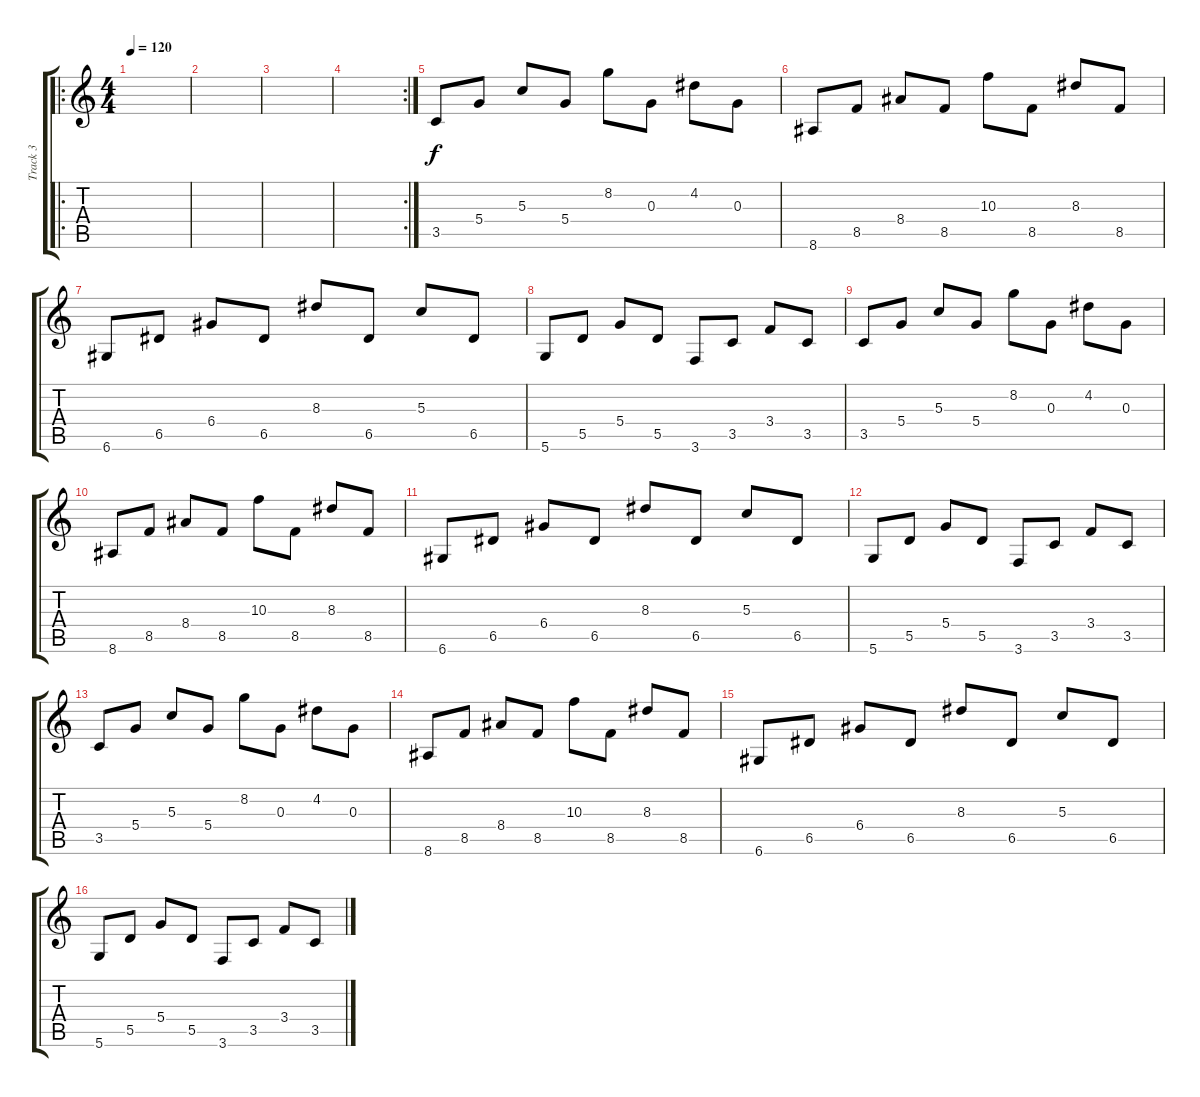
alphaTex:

\track ("Track 3" "Track 3") {instrument acousticguitarsteel}
\staff {score tabs}
\tuning (E4 B3 G3 D3 A2 D2) {hide}
\ro
\ts (4 4)
\tempo 120
\clef g2
\ks c
|
|
|
\rc 2
|
3.5.8{instrument electricgrandpiano} 5.4.8 5.3.8 5.4.8 8.2.8 0.3.8 4.2.8 0.3.8 |
8.6.8{instrument electricgrandpiano} 8.5.8 8.4.8 8.5.8 10.3.8 8.5.8 8.3.8 8.5.8 |
6.6.8 6.5.8 6.4.8 6.5.8 8.3.8 6.5.8 5.3.8 6.5.8 |
5.6.8 5.5.8 5.4.8 5.5.8 3.6.8 3.5.8 3.4.8 3.5.8 |
3.5.8{instrument electricgrandpiano} 5.4.8 5.3.8 5.4.8 8.2.8 0.3.8 4.2.8 0.3.8 |
8.6.8{instrument electricgrandpiano} 8.5.8 8.4.8 8.5.8 10.3.8 8.5.8 8.3.8 8.5.8 |
6.6.8 6.5.8 6.4.8 6.5.8 8.3.8 6.5.8 5.3.8 6.5.8 |
5.6.8 5.5.8 5.4.8 5.5.8 3.6.8 3.5.8 3.4.8 3.5.8 |
3.5.8{instrument electricgrandpiano} 5.4.8 5.3.8 5.4.8 8.2.8 0.3.8 4.2.8 0.3.8 |
8.6.8{instrument electricgrandpiano} 8.5.8 8.4.8 8.5.8 10.3.8 8.5.8 8.3.8 8.5.8 |
6.6.8 6.5.8 6.4.8 6.5.8 8.3.8 6.5.8 5.3.8 6.5.8 |
5.6.8 5.5.8 5.4.8 5.5.8 3.6.8 3.5.8 3.4.8 3.5.8
